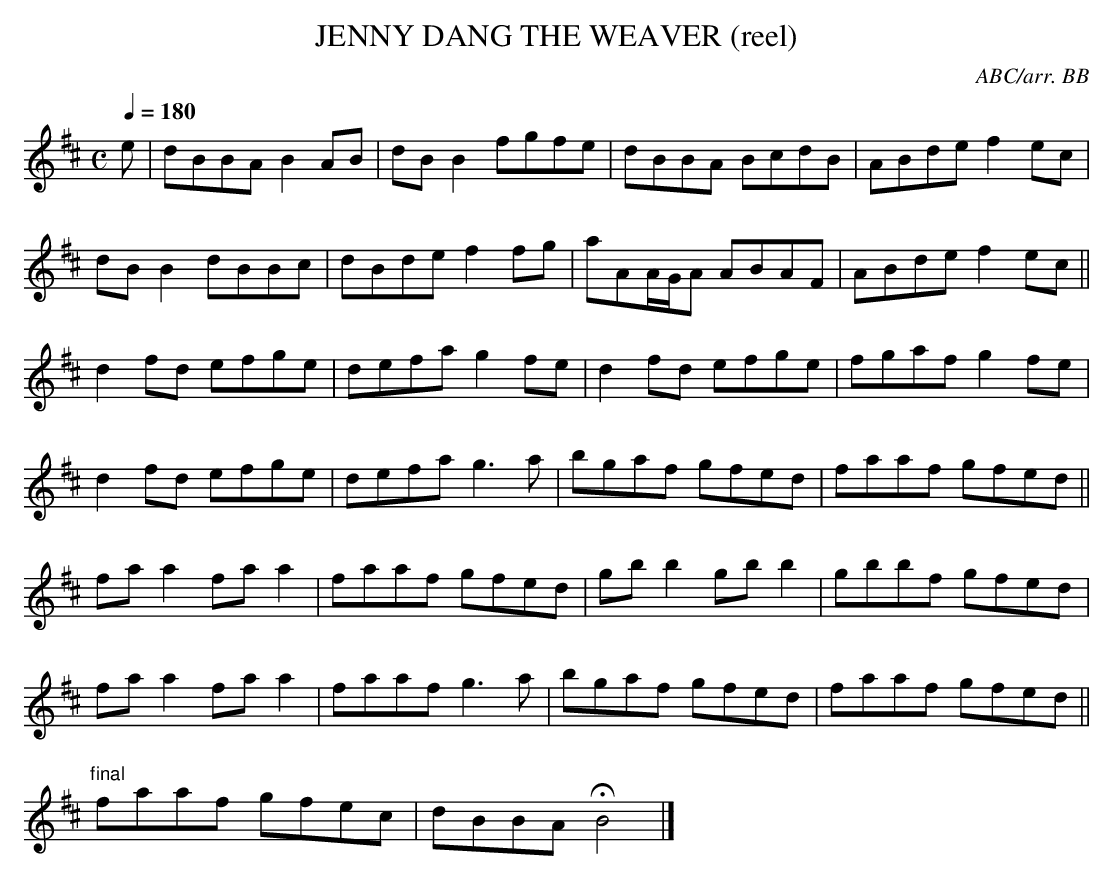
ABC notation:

X:1
T:JENNY DANG THE WEAVER (reel)
C:ABC/arr. BB
Spinster"
M:C
L:1/8
Q:1/4=180
K:D
e|dBBA B2AB|dBB2 fgfe|dBBA BcdB|ABde f2ec|
dBB2 dBBc|dBde f2fg|aAA/G/A ABAF|ABde f2ec||
d2fd efge|defa g2fe|d2fd efge|fgaf g2fe|
d2fd efge|defa g3a|bgaf gfed|faaf gfed||
faa2 faa2|faaf gfed|gbb2 gbb2|gbbf gfed|
faa2 faa2|faaf g3a|bgaf gfed|faaf gfed||
"final" faaf gfec|dBBA HB4|]
